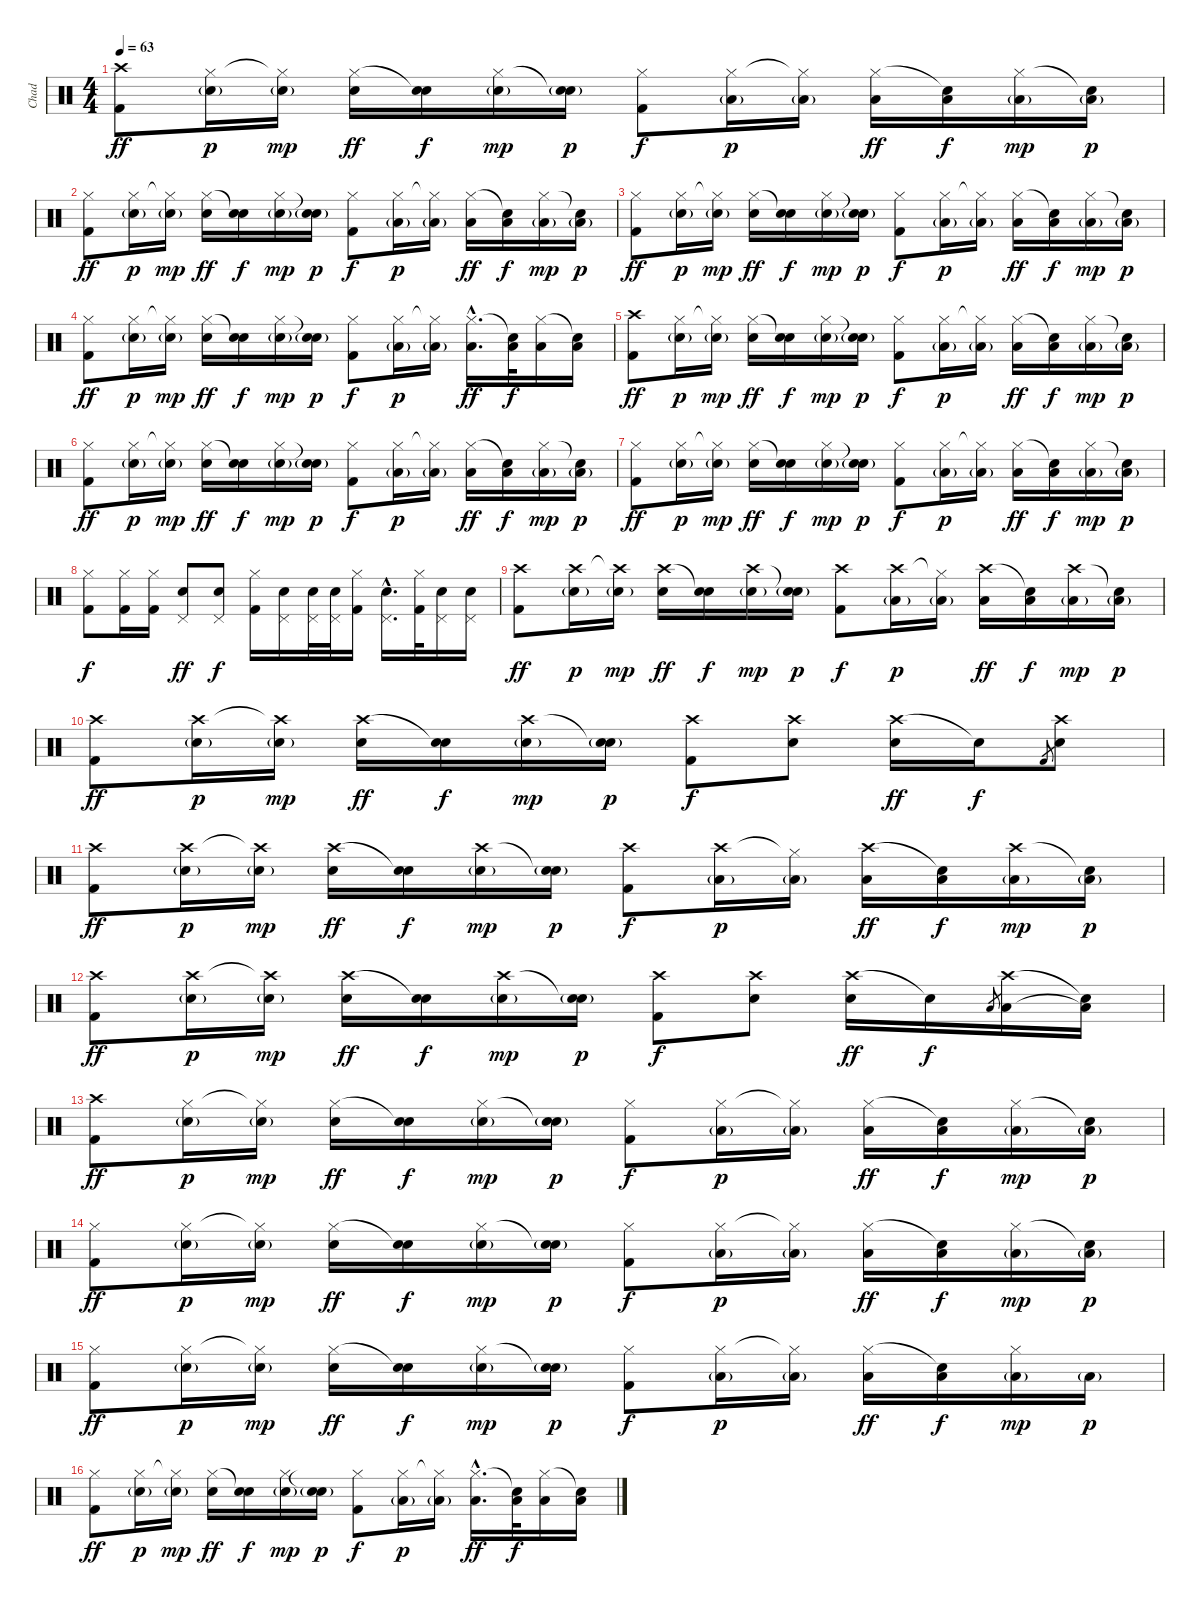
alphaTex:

\track ("Chad" "Chad") {instrument percussion}
\staff {score}
\articulation defaults
\ts (4 4)
\tempo 63
\clef neutral
\ks c
("Crash high (hit)" "Kick (hit) 2").8{dy ff} ("Hi-Hat (closed)" "Snare (hit) 2"{g}).16{dy p} ("Hi-Hat (closed)"{t} "Snare (hit) 2"{g}).16{dy mp} ("Hi-Hat (closed)" "Snare (hit) 2").16{dy ff} ("Snare (hit)"{t} "Snare (hit) 2").16{dy f} ("Hi-Hat (closed)" "Snare (hit) 2"{g}).16{dy mp} ("Snare (hit)"{t} "Snare (hit) 2"{g}).16{dy p} ("Hi-Hat (closed)" "Kick (hit) 2").8{dy f} ("Hi-Hat (closed)" "Low Floor Tom (hit)"{g}).16{dy p} ("Hi-Hat (closed)"{t} "Low Floor Tom (hit)"{g}).16 ("Hi-Hat (closed)" "Low Floor Tom (hit)").16{dy ff} ("Snare (hit)"{t} "Low Floor Tom (hit)").16{dy f} ("Hi-Hat (closed)" "Low Floor Tom (hit)"{g}).16{dy mp} ("Snare (hit)"{t} "Low Floor Tom (hit)"{g}).16{dy p} |
("Hi-Hat (closed)" "Kick (hit) 2").8{dy ff} ("Hi-Hat (closed)" "Snare (hit) 2"{g}).16{dy p} ("Hi-Hat (closed)"{t} "Snare (hit) 2"{g}).16{dy mp} ("Hi-Hat (closed)" "Snare (hit) 2").16{dy ff} ("Snare (hit)"{t} "Snare (hit) 2").16{dy f} ("Hi-Hat (closed)" "Snare (hit) 2"{g}).16{dy mp} ("Snare (hit)"{t} "Snare (hit) 2"{g}).16{dy p} ("Hi-Hat (closed)" "Kick (hit) 2").8{dy f} ("Hi-Hat (closed)" "Low Floor Tom (hit)"{g}).16{dy p} ("Hi-Hat (closed)"{t} "Low Floor Tom (hit)"{g}).16 ("Hi-Hat (closed)" "Low Floor Tom (hit)").16{dy ff} ("Snare (hit)"{t} "Low Floor Tom (hit)").16{dy f} ("Hi-Hat (closed)" "Low Floor Tom (hit)"{g}).16{dy mp} ("Snare (hit)"{t} "Low Floor Tom (hit)"{g}).16{dy p} |
("Hi-Hat (closed)" "Kick (hit) 2").8{dy ff} ("Hi-Hat (closed)" "Snare (hit) 2"{g}).16{dy p} ("Hi-Hat (closed)"{t} "Snare (hit) 2"{g}).16{dy mp} ("Hi-Hat (closed)" "Snare (hit) 2").16{dy ff} ("Snare (hit)"{t} "Snare (hit) 2").16{dy f} ("Hi-Hat (closed)" "Snare (hit) 2"{g}).16{dy mp} ("Snare (hit)"{t} "Snare (hit) 2"{g}).16{dy p} ("Hi-Hat (closed)" "Kick (hit) 2").8{dy f} ("Hi-Hat (closed)" "Low Floor Tom (hit)"{g}).16{dy p} ("Hi-Hat (closed)"{t} "Low Floor Tom (hit)"{g}).16 ("Hi-Hat (closed)" "Low Floor Tom (hit)").16{dy ff} ("Snare (hit)"{t} "Low Floor Tom (hit)").16{dy f} ("Hi-Hat (closed)" "Low Floor Tom (hit)"{g}).16{dy mp} ("Snare (hit)"{t} "Low Floor Tom (hit)"{g}).16{dy p} |
("Hi-Hat (closed)" "Kick (hit) 2").8{dy ff} ("Hi-Hat (closed)" "Snare (hit) 2"{g}).16{dy p} ("Hi-Hat (closed)"{t} "Snare (hit) 2"{g}).16{dy mp} ("Hi-Hat (closed)" "Snare (hit) 2").16{dy ff} ("Snare (hit)"{t} "Snare (hit) 2").16{dy f} ("Hi-Hat (closed)" "Snare (hit) 2"{g}).16{dy mp} ("Snare (hit)"{t} "Snare (hit) 2"{g}).16{dy p} ("Hi-Hat (closed)" "Kick (hit) 2").8{dy f} ("Hi-Hat (closed)" "Low Floor Tom (hit)"{g}).16{dy p} ("Hi-Hat (closed)"{t} "Low Floor Tom (hit)"{g}).16 ("Hi-Hat (closed)"{hac} "Low Floor Tom (hit)"{hac}).16{d dy ff} ("Snare (hit)"{t} "Low Floor Tom (hit)").32{dy f} ("Hi-Hat (closed)" "Low Floor Tom (hit)").16 ("Snare (hit)"{t} "Low Floor Tom (hit)").16 |
("Crash high (hit)" "Kick (hit) 2").8{dy ff} ("Hi-Hat (closed)" "Snare (hit) 2"{g}).16{dy p} ("Hi-Hat (closed)"{t} "Snare (hit) 2"{g}).16{dy mp} ("Hi-Hat (closed)" "Snare (hit) 2").16{dy ff} ("Snare (hit)"{t} "Snare (hit) 2").16{dy f} ("Hi-Hat (closed)" "Snare (hit) 2"{g}).16{dy mp} ("Snare (hit)"{t} "Snare (hit) 2"{g}).16{dy p} ("Hi-Hat (closed)" "Kick (hit) 2").8{dy f} ("Hi-Hat (closed)" "Low Floor Tom (hit)"{g}).16{dy p} ("Hi-Hat (closed)"{t} "Low Floor Tom (hit)"{g}).16 ("Hi-Hat (closed)" "Low Floor Tom (hit)").16{dy ff} ("Snare (hit)"{t} "Low Floor Tom (hit)").16{dy f} ("Hi-Hat (closed)" "Low Floor Tom (hit)"{g}).16{dy mp} ("Snare (hit)"{t} "Low Floor Tom (hit)"{g}).16{dy p} |
("Hi-Hat (closed)" "Kick (hit) 2").8{dy ff} ("Hi-Hat (closed)" "Snare (hit) 2"{g}).16{dy p} ("Hi-Hat (closed)"{t} "Snare (hit) 2"{g}).16{dy mp} ("Hi-Hat (closed)" "Snare (hit) 2").16{dy ff} ("Snare (hit)"{t} "Snare (hit) 2").16{dy f} ("Hi-Hat (closed)" "Snare (hit) 2"{g}).16{dy mp} ("Snare (hit)"{t} "Snare (hit) 2"{g}).16{dy p} ("Hi-Hat (closed)" "Kick (hit) 2").8{dy f} ("Hi-Hat (closed)" "Low Floor Tom (hit)"{g}).16{dy p} ("Hi-Hat (closed)"{t} "Low Floor Tom (hit)"{g}).16 ("Hi-Hat (closed)" "Low Floor Tom (hit)").16{dy ff} ("Snare (hit)"{t} "Low Floor Tom (hit)").16{dy f} ("Hi-Hat (closed)" "Low Floor Tom (hit)"{g}).16{dy mp} ("Snare (hit)"{t} "Low Floor Tom (hit)"{g}).16{dy p} |
("Hi-Hat (closed)" "Kick (hit) 2").8{dy ff} ("Hi-Hat (closed)" "Snare (hit) 2"{g}).16{dy p} ("Hi-Hat (closed)"{t} "Snare (hit) 2"{g}).16{dy mp} ("Hi-Hat (closed)" "Snare (hit) 2").16{dy ff} ("Snare (hit)"{t} "Snare (hit) 2").16{dy f} ("Hi-Hat (closed)" "Snare (hit) 2"{g}).16{dy mp} ("Snare (hit)"{t} "Snare (hit) 2"{g}).16{dy p} ("Hi-Hat (closed)" "Kick (hit) 2").8{dy f} ("Hi-Hat (closed)" "Low Floor Tom (hit)"{g}).16{dy p} ("Hi-Hat (closed)"{t} "Low Floor Tom (hit)"{g}).16 ("Hi-Hat (closed)" "Low Floor Tom (hit)").16{dy ff} ("Snare (hit)"{t} "Low Floor Tom (hit)").16{dy f} ("Hi-Hat (closed)" "Low Floor Tom (hit)"{g}).16{dy mp} ("Snare (hit)"{t} "Low Floor Tom (hit)"{g}).16{dy p} |
("Hi-Hat (closed)" "Kick (hit) 2").8{dy f} ("Hi-Hat (closed)" "Kick (hit) 2").16 ("Hi-Hat (closed)" "Kick (hit) 2").16 ("Pedal Hi-Hat (hit)" "Snare (hit) 2").8{dy ff} ("Pedal Hi-Hat (hit)" "Snare (hit) 2").8{dy f} ("Hi-Hat (closed)" "Kick (hit) 2").16 ("Pedal Hi-Hat (hit)" "Snare (hit) 2").16 ("Pedal Hi-Hat (hit)" "Snare (hit) 2").32 ("Pedal Hi-Hat (hit)" "Snare (hit) 2").32 ("Hi-Hat (closed)" "Kick (hit) 2").16 ("Pedal Hi-Hat (hit)"{hac} "Snare (hit) 2"{hac}).16{d} ("Hi-Hat (closed)" "Kick (hit) 2").32 ("Pedal Hi-Hat (hit)" "Snare (hit) 2").16 ("Pedal Hi-Hat (hit)" "Snare (hit) 2").16 |
("Crash high (hit)" "Kick (hit) 2").8{dy ff volume 16} ("Crash high (hit)" "Snare (hit) 2"{g}).16{dy p} ("Crash high (hit)"{t} "Snare (hit) 2"{g}).16{dy mp} ("Crash high (hit)" "Snare (hit) 2").16{dy ff} ("Snare (hit)"{t} "Snare (hit) 2").16{dy f} ("Crash high (hit)" "Snare (hit) 2"{g}).16{dy mp} ("Snare (hit)"{t} "Snare (hit) 2"{g}).16{dy p} ("Crash high (hit)" "Kick (hit) 2").8{dy f} ("Crash high (hit)" "Low Floor Tom (hit)"{g}).16{dy p} ("Hi-Hat (closed)"{t} "Low Floor Tom (hit)"{g}).16 ("Crash high (hit)" "Low Floor Tom (hit)").16{dy ff} ("Snare (hit)"{t} "Low Floor Tom (hit)").16{dy f} ("Crash high (hit)" "Low Floor Tom (hit)"{g}).16{dy mp} ("Snare (hit)"{t} "Low Floor Tom (hit)"{g}).16{dy p} |
("Crash high (hit)" "Kick (hit) 2").8{dy ff} ("Crash high (hit)" "Snare (hit) 2"{g}).16{dy p} ("Crash high (hit)"{t} "Snare (hit) 2"{g}).16{dy mp} ("Crash high (hit)" "Snare (hit) 2").16{dy ff} ("Snare (hit)"{t} "Snare (hit) 2").16{dy f} ("Crash high (hit)" "Snare (hit) 2"{g}).16{dy mp} ("Snare (hit)"{t} "Snare (hit) 2"{g}).16{dy p} ("Crash high (hit)" "Kick (hit) 2").8{dy f} ("Crash high (hit)" "Snare (hit) 2").8 ("Crash high (hit)" "Snare (hit) 2").16{dy ff} "Snare (hit)"{t}.16{dy f} "Kick (hit) 2".8{gr} ("Crash high (hit)" "Snare (hit) 2").8 |
("Crash high (hit)" "Kick (hit) 2").8{dy ff} ("Crash high (hit)" "Snare (hit) 2"{g}).16{dy p} ("Crash high (hit)"{t} "Snare (hit) 2"{g}).16{dy mp} ("Crash high (hit)" "Snare (hit) 2").16{dy ff} ("Snare (hit)"{t} "Snare (hit) 2").16{dy f} ("Crash high (hit)" "Snare (hit) 2"{g}).16{dy mp} ("Snare (hit)"{t} "Snare (hit) 2"{g}).16{dy p} ("Crash high (hit)" "Kick (hit) 2").8{dy f} ("Crash high (hit)" "Low Floor Tom (hit)"{g}).16{dy p} ("Hi-Hat (closed)"{t} "Low Floor Tom (hit)"{g}).16 ("Crash high (hit)" "Low Floor Tom (hit)").16{dy ff} ("Snare (hit)"{t} "Low Floor Tom (hit)").16{dy f} ("Crash high (hit)" "Low Floor Tom (hit)"{g}).16{dy mp} ("Snare (hit)"{t} "Low Floor Tom (hit)"{g}).16{dy p} |
("Crash high (hit)" "Kick (hit) 2").8{dy ff} ("Crash high (hit)" "Snare (hit) 2"{g}).16{dy p} ("Crash high (hit)"{t} "Snare (hit) 2"{g}).16{dy mp} ("Crash high (hit)" "Snare (hit) 2").16{dy ff} ("Snare (hit)"{t} "Snare (hit) 2").16{dy f} ("Crash high (hit)" "Snare (hit) 2"{g}).16{dy mp} ("Snare (hit)"{t} "Snare (hit) 2"{g}).16{dy p} ("Crash high (hit)" "Kick (hit) 2").8{dy f} ("Crash high (hit)" "Snare (hit) 2").8 ("Crash high (hit)" "Snare (hit) 2").16{dy ff} "Snare (hit)"{t}.16{dy f} "Low Floor Tom (hit)".8{gr} ("Crash high (hit)" "Low Floor Tom (hit)").16 ("Snare (hit)"{t} "Low Floor Tom (hit)"{t}).16 |
("Crash high (hit)" "Kick (hit) 2").8{dy ff volume 12} ("Hi-Hat (closed)" "Snare (hit) 2"{g}).16{dy p} ("Hi-Hat (closed)"{t} "Snare (hit) 2"{g}).16{dy mp} ("Hi-Hat (closed)" "Snare (hit) 2").16{dy ff} ("Snare (hit)"{t} "Snare (hit) 2").16{dy f} ("Hi-Hat (closed)" "Snare (hit) 2"{g}).16{dy mp} ("Snare (hit)"{t} "Snare (hit) 2"{g}).16{dy p} ("Hi-Hat (closed)" "Kick (hit) 2").8{dy f} ("Hi-Hat (closed)" "Low Floor Tom (hit)"{g}).16{dy p} ("Hi-Hat (closed)"{t} "Low Floor Tom (hit)"{g}).16 ("Hi-Hat (closed)" "Low Floor Tom (hit)").16{dy ff} ("Snare (hit)"{t} "Low Floor Tom (hit)").16{dy f} ("Hi-Hat (closed)" "Low Floor Tom (hit)"{g}).16{dy mp} ("Snare (hit)"{t} "Low Floor Tom (hit)"{g}).16{dy p} |
("Hi-Hat (closed)" "Kick (hit) 2").8{dy ff} ("Hi-Hat (closed)" "Snare (hit) 2"{g}).16{dy p} ("Hi-Hat (closed)"{t} "Snare (hit) 2"{g}).16{dy mp} ("Hi-Hat (closed)" "Snare (hit) 2").16{dy ff} ("Snare (hit)"{t} "Snare (hit) 2").16{dy f} ("Hi-Hat (closed)" "Snare (hit) 2"{g}).16{dy mp} ("Snare (hit)"{t} "Snare (hit) 2"{g}).16{dy p} ("Hi-Hat (closed)" "Kick (hit) 2").8{dy f} ("Hi-Hat (closed)" "Low Floor Tom (hit)"{g}).16{dy p} ("Hi-Hat (closed)"{t} "Low Floor Tom (hit)"{g}).16 ("Hi-Hat (closed)" "Low Floor Tom (hit)").16{dy ff} ("Snare (hit)"{t} "Low Floor Tom (hit)").16{dy f} ("Hi-Hat (closed)" "Low Floor Tom (hit)"{g}).16{dy mp} ("Snare (hit)"{t} "Low Floor Tom (hit)"{g}).16{dy p} |
("Hi-Hat (closed)" "Kick (hit) 2").8{dy ff} ("Hi-Hat (closed)" "Snare (hit) 2"{g}).16{dy p} ("Hi-Hat (closed)"{t} "Snare (hit) 2"{g}).16{dy mp} ("Hi-Hat (closed)" "Snare (hit) 2").16{dy ff} ("Snare (hit)"{t} "Snare (hit) 2").16{dy f} ("Hi-Hat (closed)" "Snare (hit) 2"{g}).16{dy mp} ("Snare (hit)"{t} "Snare (hit) 2"{g}).16{dy p} ("Hi-Hat (closed)" "Kick (hit) 2").8{dy f} ("Hi-Hat (closed)" "Low Floor Tom (hit)"{g}).16{dy p} ("Hi-Hat (closed)"{t} "Low Floor Tom (hit)"{g}).16 ("Hi-Hat (closed)" "Low Floor Tom (hit)").16{dy ff} ("Snare (hit)"{t} "Low Floor Tom (hit)").16{dy f} ("Hi-Hat (closed)" "Low Floor Tom (hit)"{g}).16{dy mp} "Low Floor Tom (hit)"{g}.16{dy p} |
("Hi-Hat (closed)" "Kick (hit) 2").8{dy ff} ("Hi-Hat (closed)" "Snare (hit) 2"{g}).16{dy p} ("Hi-Hat (closed)"{t} "Snare (hit) 2"{g}).16{dy mp} ("Hi-Hat (closed)" "Snare (hit) 2").16{dy ff} ("Snare (hit)"{t} "Snare (hit) 2").16{dy f} ("Hi-Hat (closed)" "Snare (hit) 2"{g}).16{dy mp} ("Snare (hit)"{t} "Snare (hit) 2"{g}).16{dy p} ("Hi-Hat (closed)" "Kick (hit) 2").8{dy f} ("Hi-Hat (closed)" "Low Floor Tom (hit)"{g}).16{dy p} ("Hi-Hat (closed)"{t} "Low Floor Tom (hit)"{g}).16 ("Hi-Hat (closed)"{hac} "Low Floor Tom (hit)"{hac}).16{d dy ff} ("Snare (hit)"{t} "Low Floor Tom (hit)").32{dy f} ("Hi-Hat (closed)" "Low Floor Tom (hit)").16 ("Snare (hit)"{t} "Low Floor Tom (hit)").16
